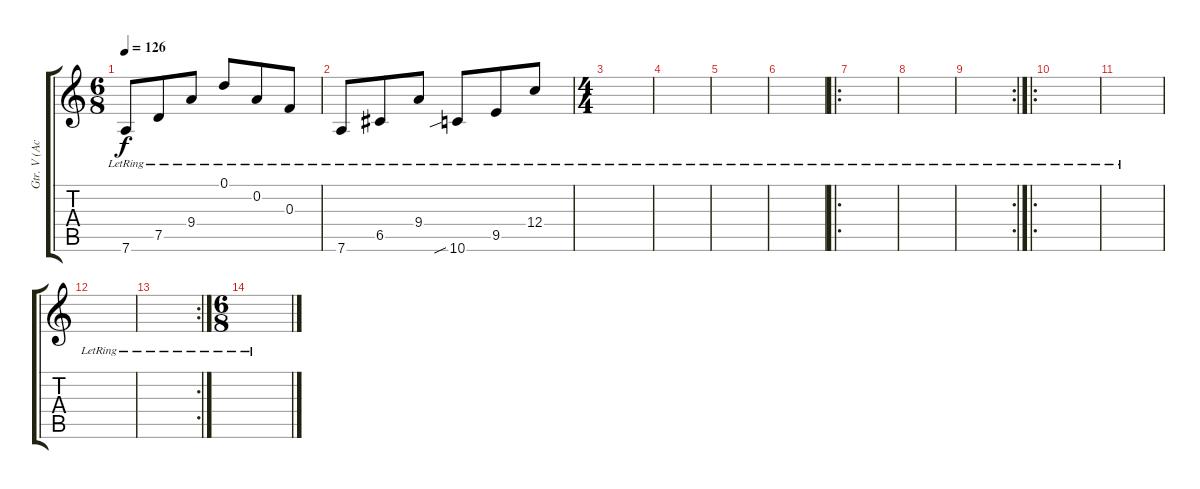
\track ("Gtr. V (Acoustic)" "Gtr. V (Ac") {instrument acousticguitarsteel}
\staff {score tabs}
\tuning (D4 A3 F3 C3 G2 D2) {hide}
\ts (6 8)
\tempo 126
\clef g2
\ks c
7.6{lr}.8{dy f} 7.5{lr}.8 9.4{lr}.8 0.1{lr}.8 0.2{lr}.8 0.3{lr}.8 |
7.6{lr}.8 6.5{lr}.8 9.4{lr}.8 10.6{sib lr}.8 9.5{lr}.8 12.4{lr}.8 |
\ts (4 4)
|
|
|
|
\ro
|
|
\rc 2
|
\ro
|
|
|
\rc 2
|
\ts (6 8)
